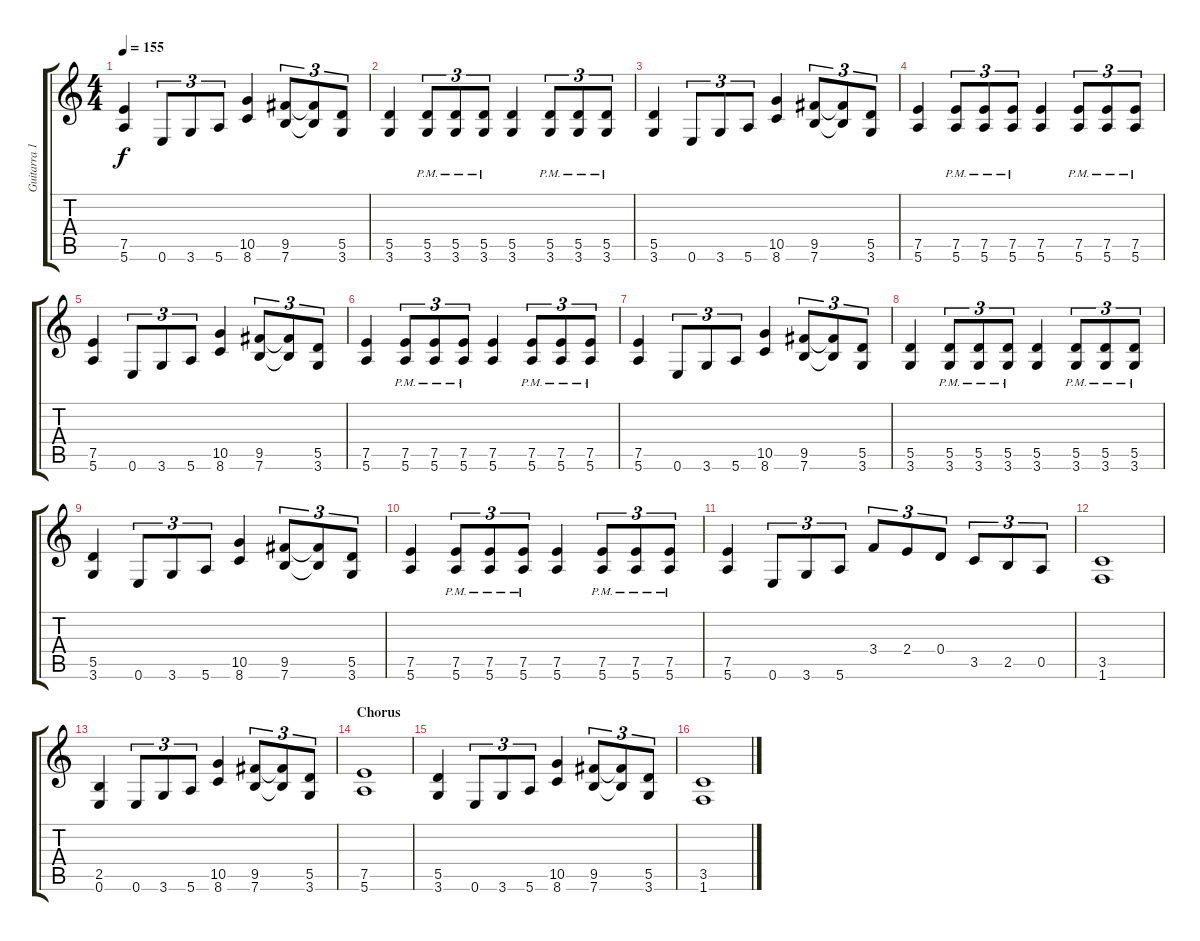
\track ("Guitarra 1" "Guitarra 1") {instrument overdrivenguitar}
\staff {score tabs}
\tuning (E4 B3 G3 D3 A2 E2) {hide}
\ts (4 4)
\tempo 155
\clef g2
\ks c
(7.5 5.6).4{dy f} 0.6.8{tu (3 2)} 3.6.8{tu (3 2)} 5.6.8{tu (3 2)} (10.5 8.6).4 (9.5 7.6).8{tu (3 2)} (9.5{t} 7.6{t}).8{tu (3 2)} (5.5 3.6).8{tu (3 2)} |
(5.5 3.6).4 (5.5{pm} 3.6{pm}).8{tu (3 2)} (5.5{pm} 3.6{pm}).8{tu (3 2)} (5.5{pm} 3.6{pm}).8{tu (3 2)} (5.5 3.6).4 (5.5{pm} 3.6{pm}).8{tu (3 2)} (5.5{pm} 3.6{pm}).8{tu (3 2)} (5.5{pm} 3.6{pm}).8{tu (3 2)} |
(5.5 3.6).4 0.6.8{tu (3 2)} 3.6.8{tu (3 2)} 5.6.8{tu (3 2)} (10.5 8.6).4 (9.5 7.6).8{tu (3 2)} (9.5{t} 7.6{t}).8{tu (3 2)} (5.5 3.6).8{tu (3 2)} |
(7.5 5.6).4 (7.5{pm} 5.6{pm}).8{tu (3 2)} (7.5{pm} 5.6{pm}).8{tu (3 2)} (7.5{pm} 5.6{pm}).8{tu (3 2)} (7.5 5.6).4 (7.5{pm} 5.6{pm}).8{tu (3 2)} (7.5{pm} 5.6{pm}).8{tu (3 2)} (7.5{pm} 5.6{pm}).8{tu (3 2)} |
(7.5 5.6).4 0.6.8{tu (3 2)} 3.6.8{tu (3 2)} 5.6.8{tu (3 2)} (10.5 8.6).4 (9.5 7.6).8{tu (3 2)} (9.5{t} 7.6{t}).8{tu (3 2)} (5.5 3.6).8{tu (3 2)} |
(7.5 5.6).4 (7.5{pm} 5.6{pm}).8{tu (3 2)} (7.5{pm} 5.6{pm}).8{tu (3 2)} (7.5{pm} 5.6{pm}).8{tu (3 2)} (7.5 5.6).4 (7.5{pm} 5.6{pm}).8{tu (3 2)} (7.5{pm} 5.6{pm}).8{tu (3 2)} (7.5{pm} 5.6{pm}).8{tu (3 2)} |
(7.5 5.6).4 0.6.8{tu (3 2)} 3.6.8{tu (3 2)} 5.6.8{tu (3 2)} (10.5 8.6).4 (9.5 7.6).8{tu (3 2)} (9.5{t} 7.6{t}).8{tu (3 2)} (5.5 3.6).8{tu (3 2)} |
(5.5 3.6).4 (5.5{pm} 3.6{pm}).8{tu (3 2)} (5.5{pm} 3.6{pm}).8{tu (3 2)} (5.5{pm} 3.6{pm}).8{tu (3 2)} (5.5 3.6).4 (5.5{pm} 3.6{pm}).8{tu (3 2)} (5.5{pm} 3.6{pm}).8{tu (3 2)} (5.5{pm} 3.6{pm}).8{tu (3 2)} |
(5.5 3.6).4 0.6.8{tu (3 2)} 3.6.8{tu (3 2)} 5.6.8{tu (3 2)} (10.5 8.6).4 (9.5 7.6).8{tu (3 2)} (9.5{t} 7.6{t}).8{tu (3 2)} (5.5 3.6).8{tu (3 2)} |
(7.5 5.6).4 (7.5{pm} 5.6{pm}).8{tu (3 2)} (7.5{pm} 5.6{pm}).8{tu (3 2)} (7.5{pm} 5.6{pm}).8{tu (3 2)} (7.5 5.6).4 (7.5{pm} 5.6{pm}).8{tu (3 2)} (7.5{pm} 5.6{pm}).8{tu (3 2)} (7.5{pm} 5.6{pm}).8{tu (3 2)} |
(7.5 5.6).4 0.6.8{tu (3 2)} 3.6.8{tu (3 2)} 5.6.8{tu (3 2)} 3.4.8{tu (3 2)} 2.4.8{tu (3 2)} 0.4.8{tu (3 2)} 3.5.8{tu (3 2)} 2.5.8{tu (3 2)} 0.5.8{tu (3 2)} |
(3.5 1.6).1 |
(2.5 0.6).4 0.6.8{tu (3 2)} 3.6.8{tu (3 2)} 5.6.8{tu (3 2)} (10.5 8.6).4 (9.5 7.6).8{tu (3 2)} (9.5{t} 7.6{t}).8{tu (3 2)} (5.5 3.6).8{tu (3 2)} |
\section ("" "Chorus")
(7.5 5.6).1 |
(5.5 3.6).4 0.6.8{tu (3 2)} 3.6.8{tu (3 2)} 5.6.8{tu (3 2)} (10.5 8.6).4 (9.5 7.6).8{tu (3 2)} (9.5{t} 7.6{t}).8{tu (3 2)} (5.5 3.6).8{tu (3 2)} |
(3.5 1.6).1
